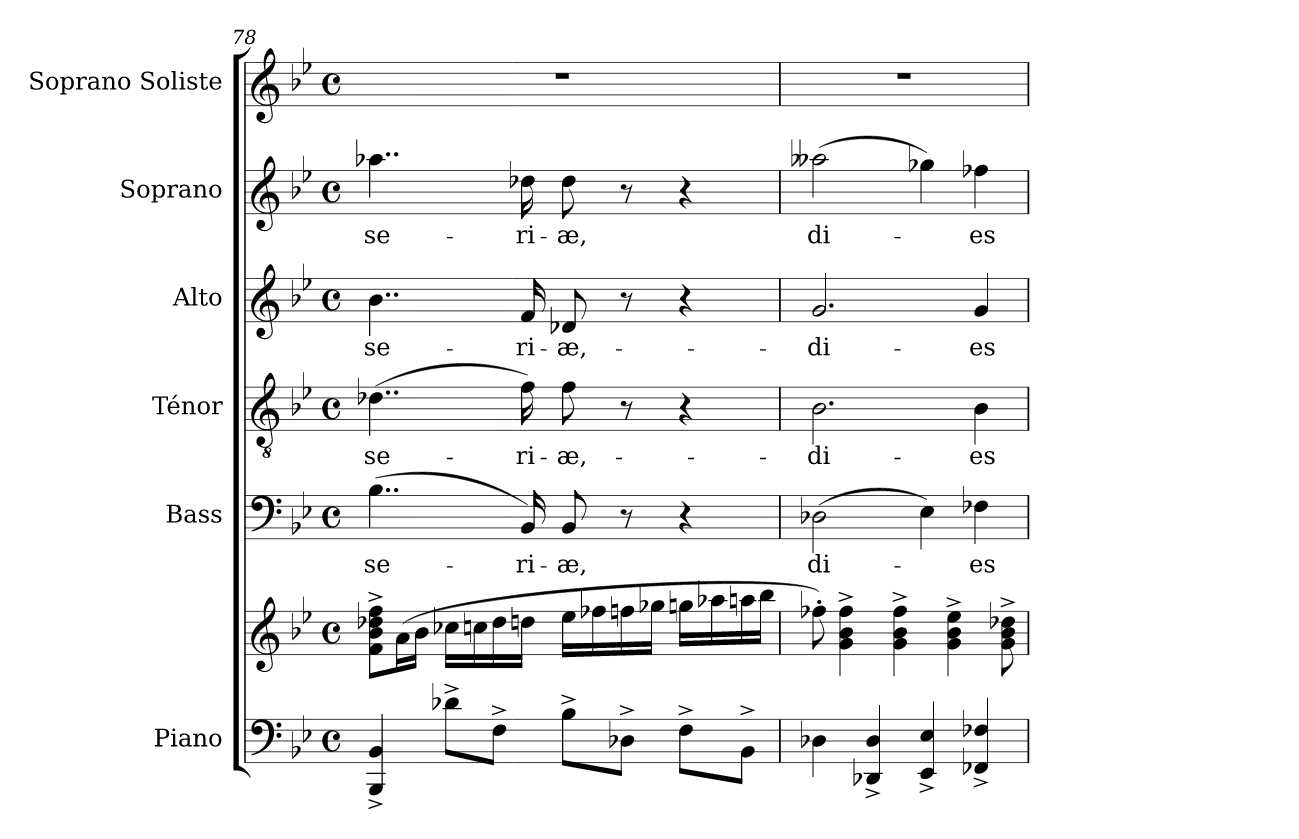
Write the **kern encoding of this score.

**kern	**kern	**kern	**text	**kern	**text	**kern	**text	**kern	**text	**kern
*part6	*part6	*part5	*part5	*part4	*part4	*part3	*part3	*part2	*part2	*part1
*staff7	*staff6	*staff5	*staff5	*staff4	*staff4	*staff3	*staff3	*staff2	*staff2	*staff1
*I"Piano	*	*I"Bass	*	*I"Ténor	*	*I"Alto	*	*I"Soprano	*	*I"Soprano Soliste
*I'Pno.	*	*I'B.	*	*I'T.	*	*I'A.	*	*I'S.	*	*
*clefF4	*clefG2	*clefF4	*	*clefGv2	*	*clefG2	*	*clefG2	*	*clefG2
*	*	*	*	*	*	*	*	*ITrd2c3	*	*
*k[b-e-]	*k[b-e-]	*k[b-e-]	*	*k[b-e-]	*	*k[b-e-]	*	*k[f#]	*	*k[b-e-]
*M4/4	*M4/4	*M4/4	*	*M4/4	*	*M4/4	*	*M4/4	*	*M4/4
*met(c)	*met(c)	*met(c)	*	*met(c)	*	*met(c)	*	*met(c)	*	*met(c)
=78	=78	=78	=78	=78	=78	=78	=78	=78	=78	=78
4BBB-/^ 4BB-/^	8f\^ 8b-\^ 8dd-X\^ 8ff\^L	(4..B-\	-se-	(4..d-X\	-se-	4..b-\	-se-	4..ffni\	-se-	1r
.	(16a\L	.	.	.	.	.	.	.	.	.
.	16b-\JJ	.	.	.	.	.	.	.	.	.
8d-X^\L	16cc-X\LL	.	.	.	.	.	.	.	.	.
.	16ccn\	.	.	.	.	.	.	.	.	.
8F^\J	16dd-\	.	.	.	.	.	.	.	.	.
.	16ddn\JJ	16BB-/)	-ri-	16f\)	-ri-	16f/	-ri-	16b-Xi\	-ri-	.
8B-^\L	16ee-\LL	8BB-/	-æ,	8f\	-æ,-	8d-X/	-æ,-	8b-i\	-æ,	.
.	16ff-X\	.	.	.	.	.	.	.	.	.
8D-X^\J	16ffn\	8r	.	8r	.	8r	.	8r	.	.
.	16gg-X\JJ	.	.	.	.	.	.	.	.	.
8F^\L	16ggn\LL	4r	.	4r	.	4r	.	4r	.	.
.	16aa-X\	.	.	.	.	.	.	.	.	.
8BB-^\J	16aan\	.	.	.	.	.	.	.	.	.
.	16bb-\JJ	.	.	.	.	.	.	.	.	.
!!LO:PB:g=z
=79	=79	=79	=79	=79	=79	=79	=79	=79	=79	=79
4D-X\	8ff-X'\)	(2D-X\	di-	2.B-\	di-	2.g/	-di-	(2ff-Xi\	di-	1r
.	4g\^ 4b-\^ 4ff-\^	.	.	.	.	.	.	.	.	.
4DD-X/^ 4D-/^	.	.	.	.	.	.	.	.	.	.
.	4g\^ 4b-\^ 4ff-\^	.	.	.	.	.	.	.	.	.
4EE-/^ 4E-/^	.	4E-\)	.	.	.	.	.	4ee-Xi\)	.	.
.	4g\^ 4b-\^ 4ee-\^	.	.	.	.	.	.	.	.	.
4FF-X/^ 4F-X/^	.	4F-X\	-es	4B-\	-es	4g/	-es	4dd-Xi\	-es	.
.	8g\^ 8b-\^ 8dd-X\^	.	.	.	.	.	.	.	.	.
=	=	=	=	=	=	=	=	=	=	=
*-	*-	*-	*-	*-	*-	*-	*-	*-	*-	*-
